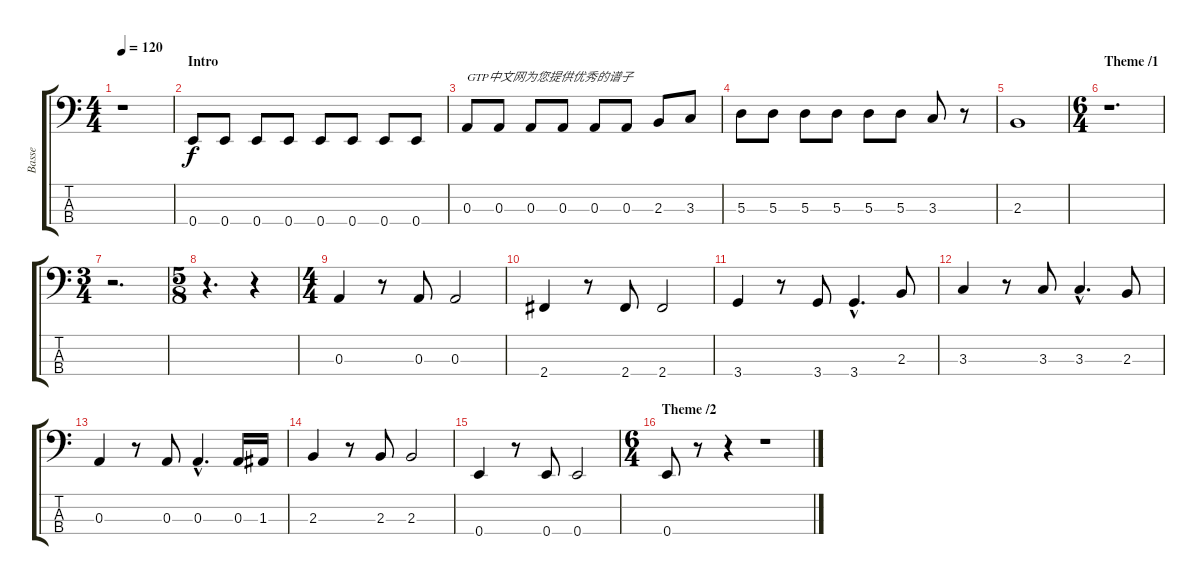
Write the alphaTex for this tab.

\track ("Basse" "Basse") {instrument electricbassfinger}
\staff {score tabs}
\tuning (G2 D2 A1 E1) {hide}
\ts (4 4)
\tempo 120
\clef f4
\ks c
r.1{dy f instrument electricbassfinger} |
\section ("" "Intro")
0.4.8 0.4.8 0.4.8 0.4.8 0.4.8 0.4.8 0.4.8 0.4.8 |
0.3.8{txt "GTP中文网为您提供优秀的谱子"} 0.3.8 0.3.8 0.3.8 0.3.8 0.3.8 2.3.8 3.3.8 |
5.3.8 5.3.8 5.3.8 5.3.8 5.3.8 5.3.8 3.3.8 r.8 |
2.3.1 |
\ts (6 4)
\section ("" "Theme /1")
r.1{d} |
\ts (3 4)
r.2{d} |
\ts (5 8)
r.4{d} r.4 |
\ts (4 4)
0.3.4 r.8 0.3.8 0.3.2 |
2.4.4 r.8 2.4.8 2.4.2 |
3.4.4 r.8 3.4.8 3.4{hac}.4{d} 2.3.8 |
3.3.4 r.8 3.3.8 3.3{hac}.4{d} 2.3.8 |
0.3.4 r.8 0.3.8 0.3{hac}.4{d} 0.3.16 1.3.16 |
2.3.4 r.8 2.3.8 2.3.2 |
0.4.4 r.8 0.4.8 0.4.2 |
\ts (6 4)
\section ("" "Theme /2")
0.4.8 r.8 r.4 r.1
